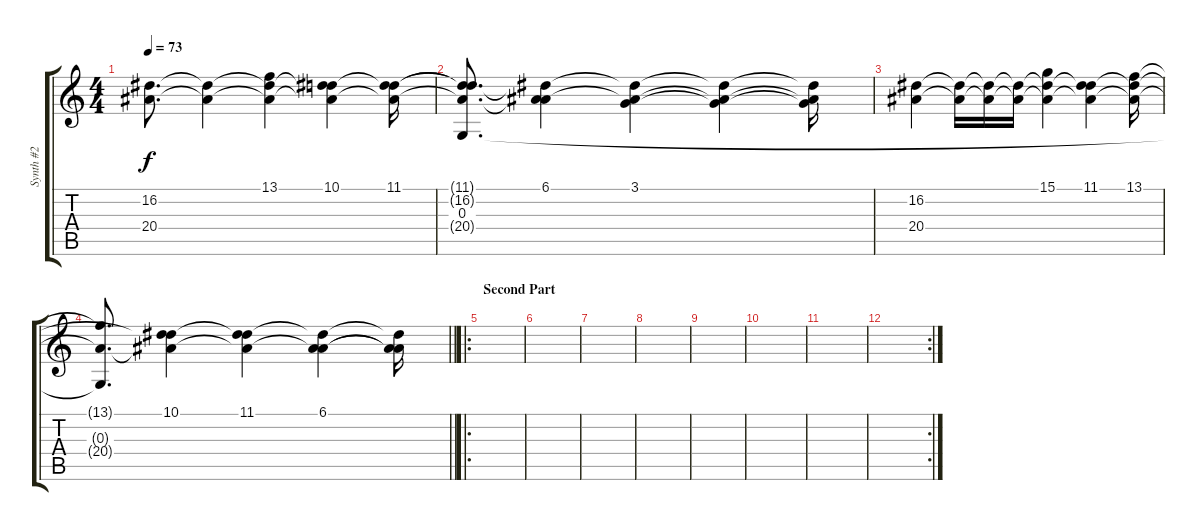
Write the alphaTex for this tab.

\track ("Synth #2" "Synth #2") {instrument lead1square}
\staff {score tabs}
\tuning (E4 B3 G3 D3 A2 E2) {hide}
\ts (4 4)
\tempo 73
\clef g2
\ks c
(16.2 20.4).8{d dy f} (16.2{t} 20.4{t}).4 (13.1 16.2{t} 20.4{t}).4 (10.1 16.2{t} 20.4{t}).4 (11.1 16.2{t} 20.4{t}).16 |
(11.1{t} 16.2{t} 0.3{t} 20.4{t}).8{d} (6.1 16.2{t} 20.4{t}).4 (3.1 16.2{t} 20.4{t}).4 (3.1{t} 16.2{t} 20.4{t}).4 (3.1{t} 16.2{t} 20.4{t}).16 |
(16.2 20.4).4 (16.2{t} 20.4{t}).16 (16.2{t} 20.4{t}).16 (16.2{t} 20.4{t}).16 (15.1 16.2{t} 20.4{t}).4 (11.1 16.2{t} 20.4{t}).4 (13.1 16.2{t} 20.4{t}).16 |
\barLineRight lightlight
(13.1{t} 0.3{t} 20.4{t}).8{d} (10.1 16.2{t} 20.4{t}).4 (11.1 16.2{t} 20.4{t}).4 (6.1 16.2{t} 20.4{t}).4 (6.1{t} 16.2{t} 20.4{t}).16 |
\ro
\section ("" "Second Part")
|
|
|
|
|
|
|
\rc 2
